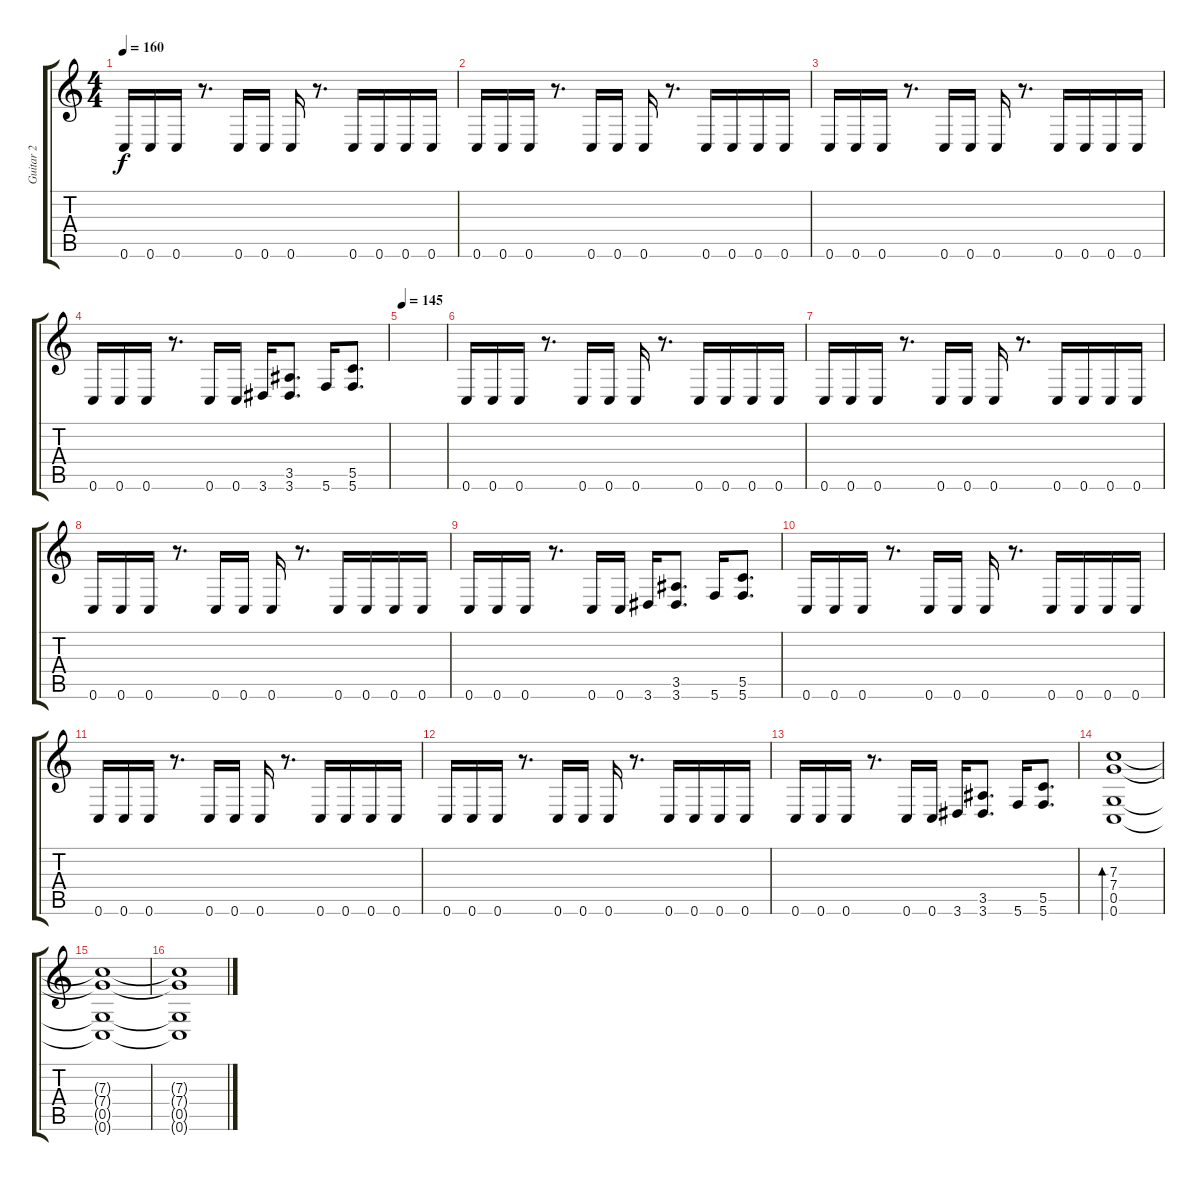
\track ("Guitar 2" "Guitar 2") {instrument distortionguitar}
\staff {score tabs}
\tuning (D4 A3 F3 C3 G2 C2) {hide}
\ts (4 4)
\tempo 160
\clef g2
\ks c
0.6.16{dy f} 0.6.16 0.6.16 r.8{d} 0.6.16 0.6.16 0.6.16 r.8{d} 0.6.16 0.6.16 0.6.16 0.6.16 |
0.6.16 0.6.16 0.6.16 r.8{d} 0.6.16 0.6.16 0.6.16 r.8{d} 0.6.16 0.6.16 0.6.16 0.6.16 |
0.6.16 0.6.16 0.6.16 r.8{d} 0.6.16 0.6.16 0.6.16 r.8{d} 0.6.16 0.6.16 0.6.16 0.6.16 |
0.6.16 0.6.16 0.6.16 r.8{d} 0.6.16 0.6.16 3.6.16 (3.5 3.6).8{d} 5.6.16 (5.5 5.6).8{d} |
\tempo 145
|
0.6.16 0.6.16 0.6.16 r.8{d} 0.6.16 0.6.16 0.6.16 r.8{d} 0.6.16 0.6.16 0.6.16 0.6.16 |
0.6.16 0.6.16 0.6.16 r.8{d} 0.6.16 0.6.16 0.6.16 r.8{d} 0.6.16 0.6.16 0.6.16 0.6.16 |
0.6.16 0.6.16 0.6.16 r.8{d} 0.6.16 0.6.16 0.6.16 r.8{d} 0.6.16 0.6.16 0.6.16 0.6.16 |
0.6.16 0.6.16 0.6.16 r.8{d} 0.6.16 0.6.16 3.6.16 (3.5 3.6).8{d} 5.6.16 (5.5 5.6).8{d} |
0.6.16 0.6.16 0.6.16 r.8{d} 0.6.16 0.6.16 0.6.16 r.8{d} 0.6.16 0.6.16 0.6.16 0.6.16 |
0.6.16 0.6.16 0.6.16 r.8{d} 0.6.16 0.6.16 0.6.16 r.8{d} 0.6.16 0.6.16 0.6.16 0.6.16 |
0.6.16 0.6.16 0.6.16 r.8{d} 0.6.16 0.6.16 0.6.16 r.8{d} 0.6.16 0.6.16 0.6.16 0.6.16 |
0.6.16 0.6.16 0.6.16 r.8{d} 0.6.16 0.6.16 3.6.16 (3.5 3.6).8{d} 5.6.16 (5.5 5.6).8{d} |
(7.3 7.4 0.5 0.6).1{bd 120 instrument acousticguitarnylon} |
(7.3{t} 7.4{t} 0.5{t} 0.6{t}).1{volume 0} |
(7.3{t} 7.4{t} 0.5{t} 0.6{t}).1
